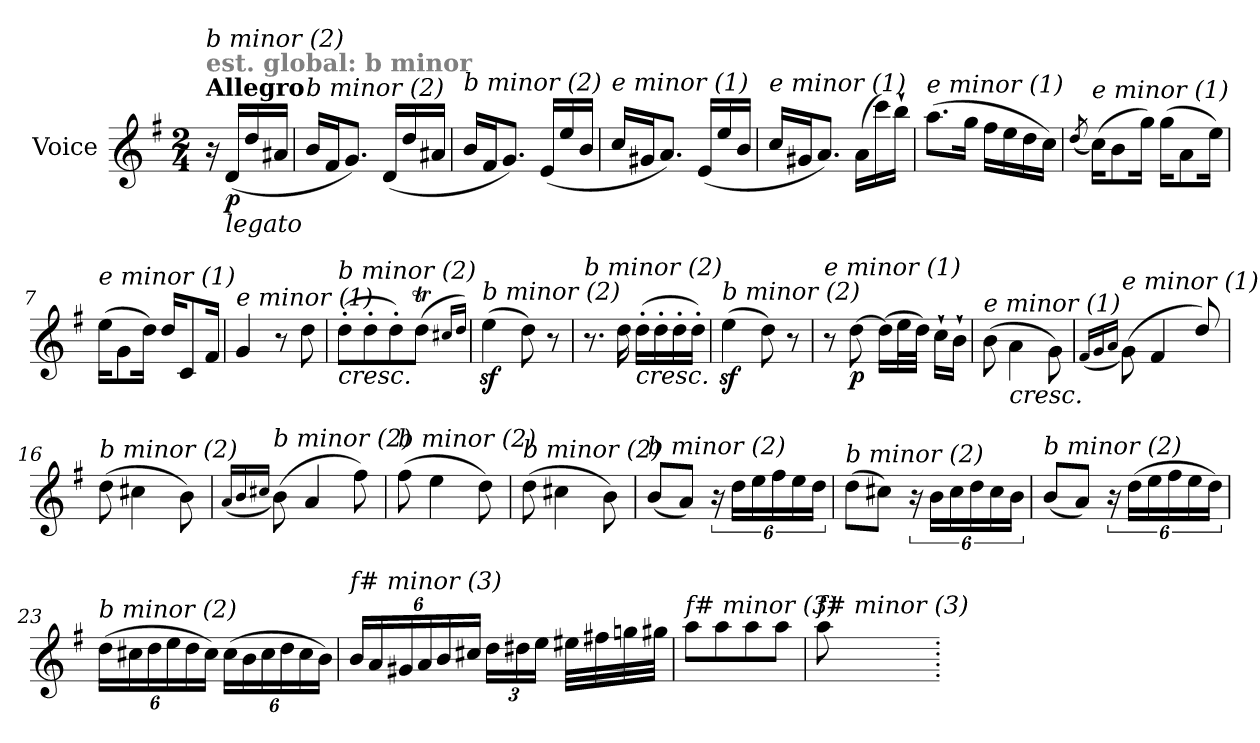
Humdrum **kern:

**kern	**dynam
*part1	*part1
*staff1	*staff1
*I"Voice	*
*I'V	*
*clefG2	*
*k[f#]	*
*M2/4	*
=	=
!LO:TX:a:B:t=Allegro	!
!LO:TX:a:B:color=#808080:t=est. global&colon; b minor	!
!LO:TX:i:t=b minor (2)	!
16r	.
!LO:TX:b:i:t=legato	!
!	!LO:DY:b
(<16d/LL	p
16dd/	.
16a#X/JJ	.
=1	=1
!LO:TX:i:t=b minor (2)	!
16b/LL	.
16f#/J	.
8.g/J)	.
(<16d/LL	.
16dd/	.
16a#X/JJ	.
=2	=2
!LO:TX:i:t=b minor (2)	!
16b/LL	.
16f#/J	.
8.g/J)	.
(<16e/LL	.
16ee/	.
16b/JJ	.
=3	=3
!LO:TX:i:t=e minor (1)	!
16cc/LL	.
16g#X/J	.
8.a/J)	.
(<16e/LL	.
16ee/	.
16b/JJ	.
=4	=4
!LO:TX:i:t=e minor (1)	!
16cc/LL	.
16g#X/J	.
8.a/J)	.
(>16a\LL	.
16ccc\)	.
16bb`\JJ	.
=5	=5
!LO:TX:i:t=e minor (1)	!
(>8.aa\L	.
16gg\Jk	.
16ff#\LL	.
16ee\	.
16dd\	.
16cc\JJ)	.
!!LO:LB:g=z
=6	=6
(<8qdd/	.
!LO:TX:i:t=e minor (1)	!
(>16cc\KL)	.
8b\	.
16gg\Jk)	.
(>16gg\KL	.
8a\	.
16ee\Jk)	.
=7	=7
!LO:TX:i:t=e minor (1)	!
(>16ee\KL	.
8g\	.
16dd\Jk)	.
16dd/KL	.
8c/	.
16f#/Jk	.
=8	=8
!LO:TX:i:t=e minor (1)	!
4g/	.
8r	.
8dd\	.
=9	=9
!LO:TX:b:i:t=cresc.	!
!LO:TX:i:t=b minor (2)	!
(>8dd'\L	.
8dd'\	.
8dd'\)	.
(>8ddT\J	.
16qcc#X/LL	.
16qdd/JJ)	.
=10	=10
!LO:TX:i:t=b minor (2)	!
(>4eez<\	.
8dd\)	.
8r	.
=11	=11
!LO:TX:i:t=b minor (2)	!
8.r	.
16dd\	.
!LO:TX:b:i:t=cresc.	!
(>16dd'\LL	.
16dd'\	.
16dd'\	.
16dd'\JJ)	.
!!LO:LB:g=z
=12	=12
!LO:TX:i:t=b minor (2)	!
(>4eez<\	.
8dd\)	.
8r	.
=13	=13
!LO:TX:i:t=e minor (1)	!
8r	.
!	!LO:DY:b
[8dd\	p
(>16dd\LL]	.
32ee\L	.
32dd\JJJ)	.
16cc`\LL	.
16b`\JJ	.
=14	=14
!LO:TX:i:t=e minor (1)	!
(>8b\	.
!LO:TX:b:i:t=cresc.	!
4a\	.
8g\)	.
=15	=15
(<16qf#/LL	.
16qg/	.
16qa/JJ	.
!LO:TX:i:t=e minor (1)	!
(>8g\)	.
4f#/	.
8dd/)	.
=16	=16
!LO:TX:i:t=b minor (2)	!
(>8dd\	.
4cc#X\	.
8b\)	.
=17	=17
(<16qa/LL	.
16qb/	.
16qcc#X/JJ	.
!LO:TX:i:t=b minor (2)	!
(>8b\)	.
4a/	.
8ff#\)	.
!!LO:LB:g=z
=18	=18
!LO:TX:i:t=b minor (2)	!
(>8ff#\	.
4ee\	.
8dd\)	.
=19	=19
!LO:TX:i:t=b minor (2)	!
(>8dd\	.
4cc#X\	.
8b\)	.
=20	=20
!LO:TX:i:t=b minor (2)	!
(<8b/L	.
8a/J)	.
24r	.
24dd\LL	.
24ee\	.
24ff#\	.
24ee\	.
24dd\JJ	.
=21	=21
!LO:TX:i:t=b minor (2)	!
(>8dd\L	.
8cc#X\J)	.
24r	.
24b\LL	.
24cc#\	.
24dd\	.
24cc#\	.
24b\JJ	.
=22	=22
!LO:TX:i:t=b minor (2)	!
(<8b/L	.
8a/J)	.
24r	.
(>24dd\LL	.
24ee\	.
24ff#\	.
24ee\	.
24dd\JJ)	.
!!LO:LB:g=z
=23	=23
*Xbrackettup	*
!LO:TX:i:t=b minor (2)	!
(>24dd\LL	.
24cc#X\	.
24dd\	.
24ee\	.
24dd\	.
24cc#\JJ)	.
(>24cc#\LL	.
24b\	.
24cc#\	.
24dd\	.
24cc#\	.
24b\JJ)	.
=24	=24
!LO:TX:i:t=f# minor (3)	!
24b/LL	.
24a/	.
24g#X/	.
24a/	.
24b/	.
24cc#X/JJ	.
24dd\LL	.
24dd#X\	.
24ee\JJ	.
32ee#Xi\LLL	.
32ff#X\	.
32ggn\	.
32gg#X\JJJ	.
=25	=25
!LO:TX:i:t=f# minor (3)	!
8aa\L	.
8aa\	.
8aa\	.
8aa\J	.
=26	=26
!LO:TX:i:t=f# minor (3)	!
8aa\	.
=.	=.
*-	*-
